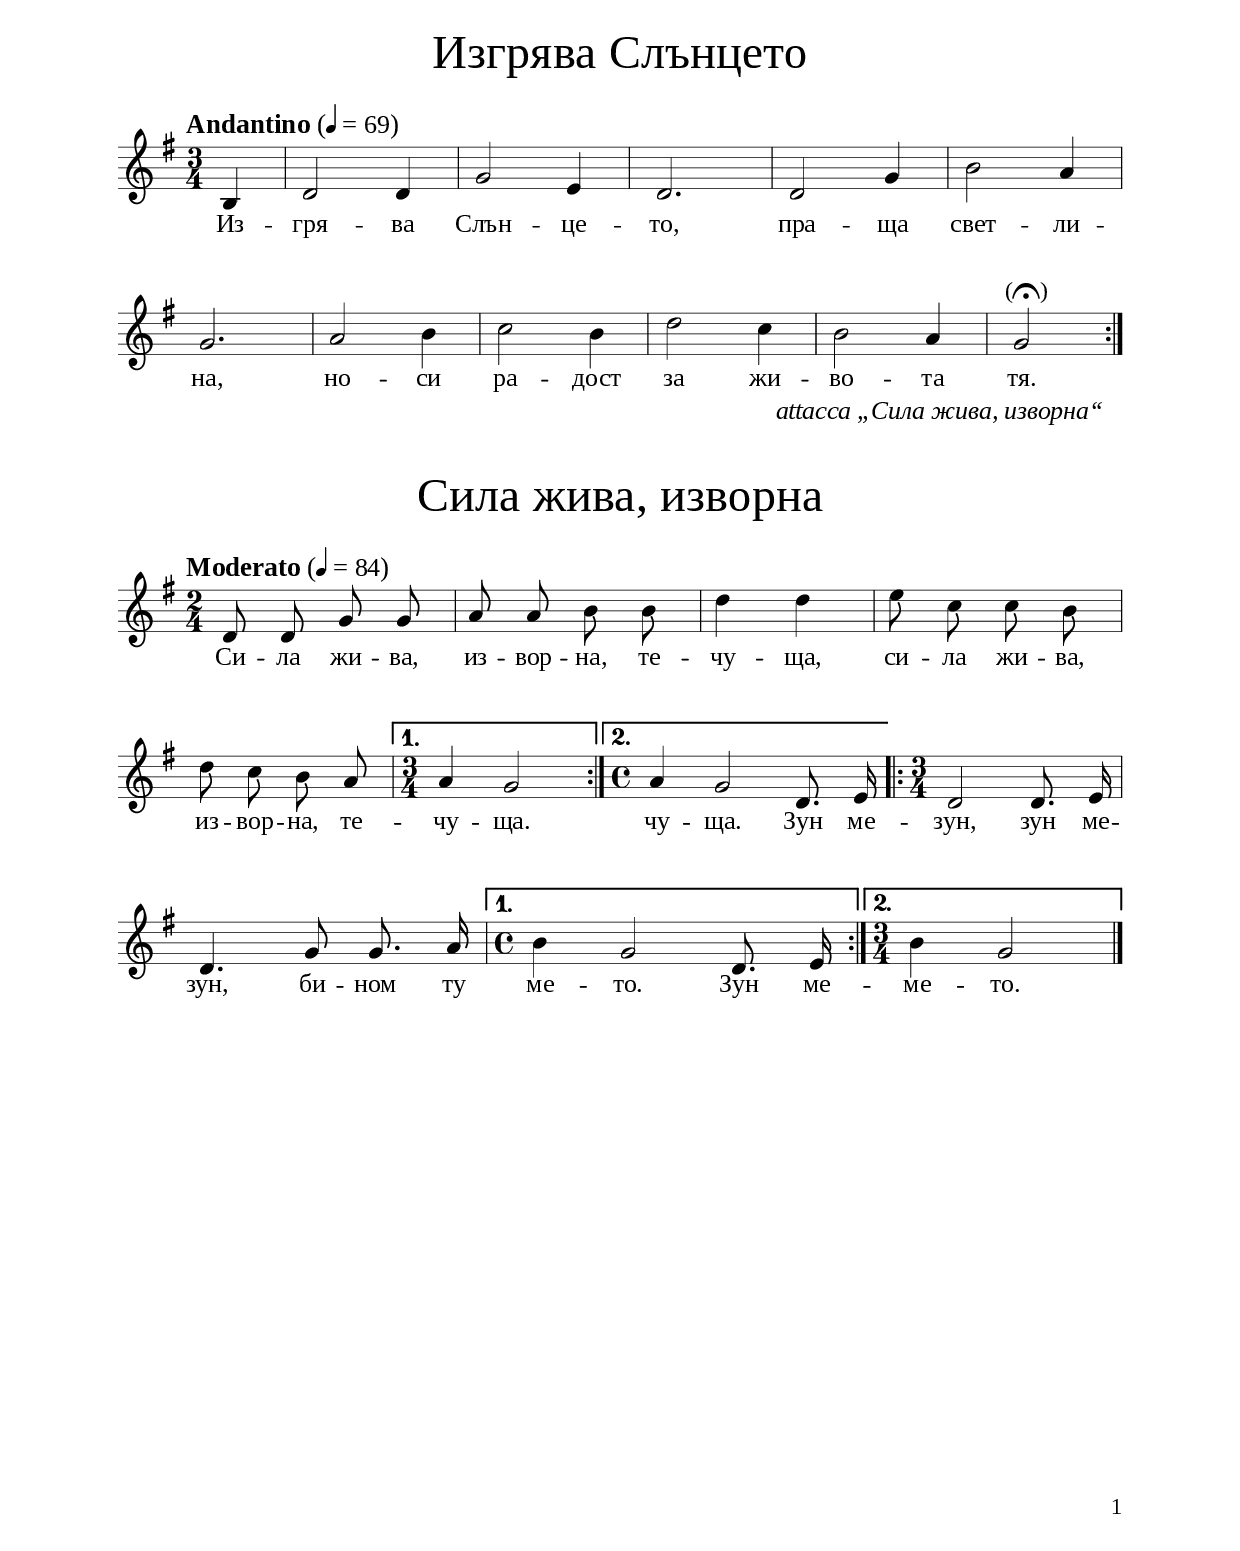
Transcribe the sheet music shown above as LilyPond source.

\version "2.24.3"

% include paper part and global functions
\include "include/globals.ily"

\bookpart {
  \label #'ref071_1
  \tocItem \markup "Изгрява Слънцето"
  \include "include/bookpart-paper.ily"
  \score {
    \include "include/score-layout.ily"

    \new Voice \absolute {
      \clef treble
      \key g \major
      \time 3/4
      \tempoFunc "Andantino" 4 "69"
      \partial 4
      \autoBeamOff
      b4  |  d'2 d'4 | g'2 e'4 | d'2. | d'2 g'4 | b'2 a'4 \break |

      g'2. | a'2 b'4 | c''2 b'4 | d''2 c''4 | b'2 a'4^\markup { \concat {"              (" \fermata ")"}} |  g'2
      \break \bar ":|."

    }

    \addlyrics {
      Из -- гря --
      ва Слън -- це -- то, пра -- ща свет -- ли -- на,
      но -- си ра -- дост за жи -- во -- та тя.
    }

    \header {
      title = \titleFunc #'ref_desc_9 "Изгрява Слънцето" "Izgrjava Slănceto"
    }

    \midi{}

  } % score

  \markup \huge \italic \dc-one-nobold "attacca „Сила жива, изворна“"

  % include foreign translation(s) of the song

  \markup \empty-one

  \label #'ref071_2
  \tocItem \markup "Сила жива, изворна"

  \include "include/bookpart-paper.ily"
  \score {
    \include "include/score-layout.ily"

    \new Voice \absolute {
      \clef treble
      \key g \major
      \time 2/4
      \tempoFunc "Moderato" 4 "84"
      \autoBeamOff

      \repeat volta 2 {
        d'8 d' g' g' | a'8 a' b' b' | d''4 d'' | e''8 c'' c'' b' \break |

        d''8 c'' b' a' |
      } \alternative { { \time 3/4 a'4 g'2 |} { \time 4/4  a'4 g'2 d'8. e'16 | } } \repeat volta 2 {
        \time 3/4 d'2 d'8. e'16 \break |

        d'4. g'8 g'8. a'16 |
      }
      \alternative  {
        {\time 4/4 b'4 g'2 d'8. e'16 | }
        {\time 3/4 b'4 g'2 \bar "|."}
      }
    }

    \addlyrics {
      Си --
      ла жи -- ва, из -- вор -- на, те -- чу -- ща, си
      -- ла жи -- ва, из -- вор -- на, те -- чу -- ща.
      чу -- ща. Зун ме -- зун, зун ме -- зун, би --
      ном ту ме -- то. Зун ме -- ме -- то.
    }
    \header {
      title = \titleFunc #'ref_desc_12 "Сила жива, изворна" "Sila živa, izvorna"
    }

    \midi{}

  }


} % bookpart
